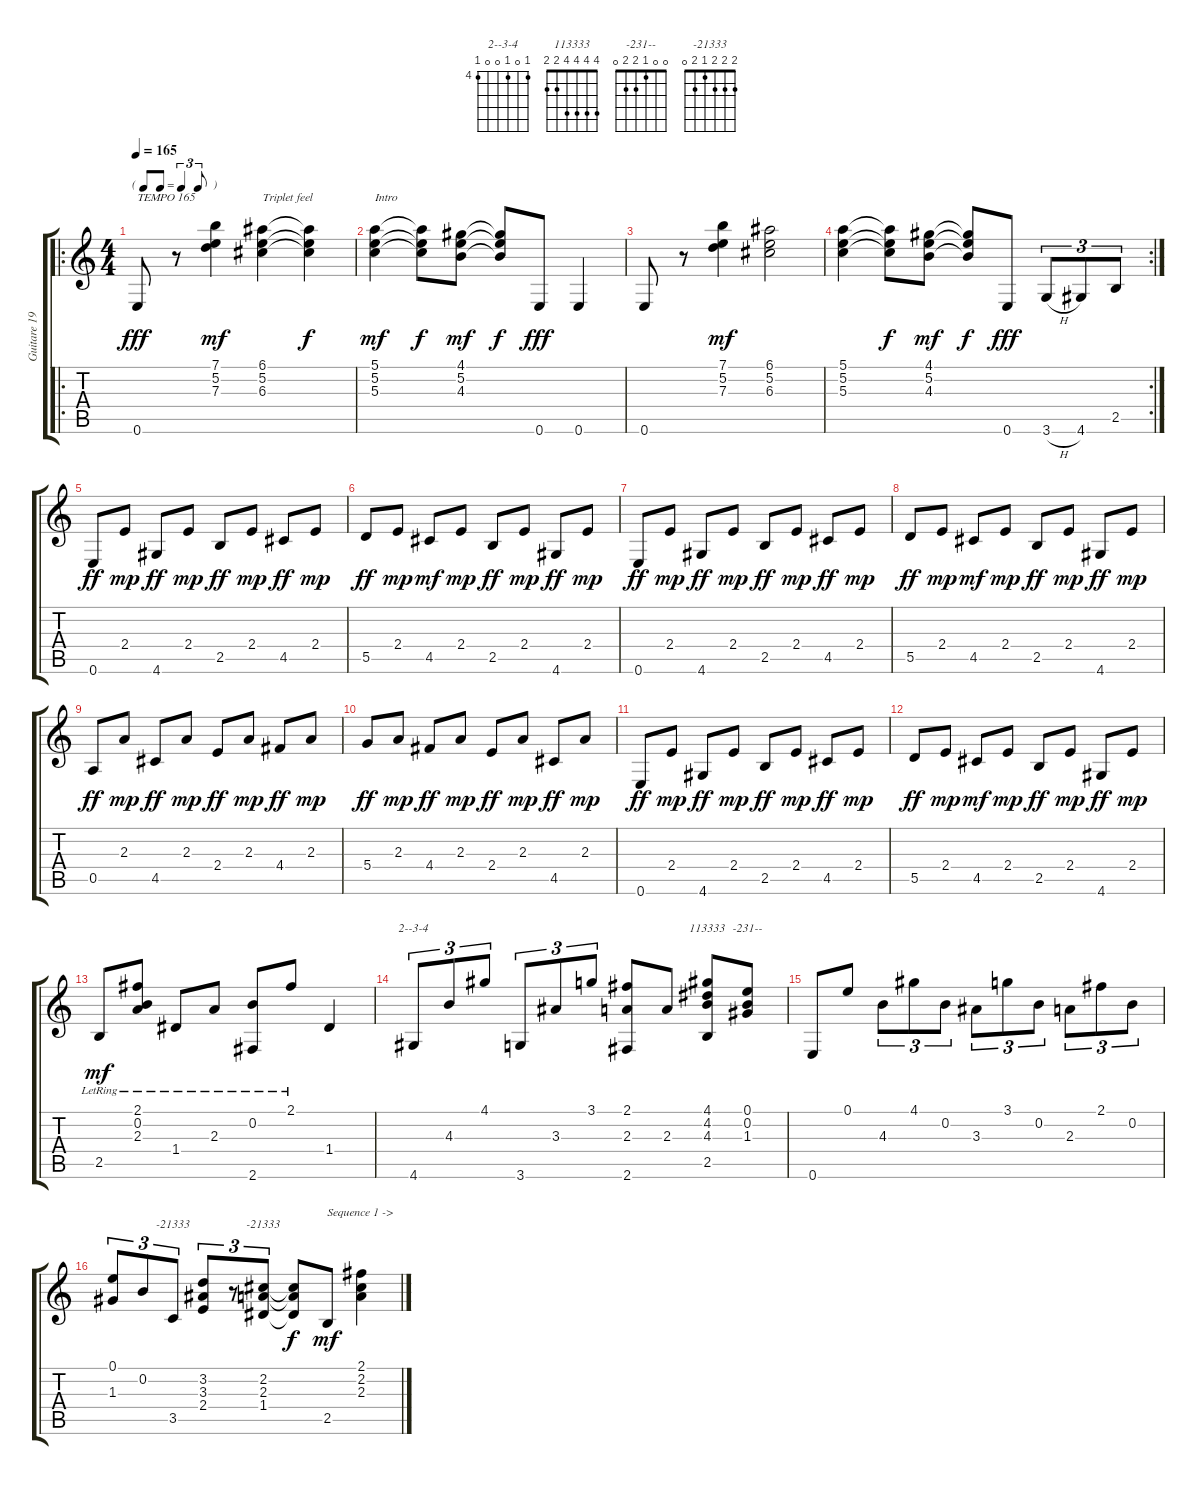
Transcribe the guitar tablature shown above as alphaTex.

\track ("Guitare 1976/2000" "Guitare 19") {instrument acousticguitarnylon}
\staff {score tabs}
\tuning (E4 B3 G3 D3 A2 E2) {hide}
\chord ("2--3-4" 4 0 4 0 0 4) {firstfret 4}
\chord ("113333" 4 4 4 4 2 2)
\chord ("-231--" 0 0 1 2 2 0)
\chord ("-21333" 3 3 3 2 3 0)
\chord ("-21333" 2 2 2 1 2 0)
\ro
\ts (4 4)
\tf triplet8th
\tempo 165
\clef g2
\ks c
0.6.8{txt "TEMPO 165" dy fff instrument acousticguitarnylon} r.8 (7.1 5.2 7.3).4{dy mf} (6.1 5.2 6.3).4{txt "Triplet feel"} (6.1{t} 5.2{t} 6.3{t}).4{dy f} |
(5.1 5.2 5.3).4{txt "Intro" dy mf} (5.1{t} 5.2{t} 5.3{t}).8{dy f} (4.1 5.2 4.3).8{dy mf} (4.1{t} 5.2{t} 4.3{t}).8{dy f} 0.6.8{dy fff} 0.6.4 |
0.6.8 r.8 (7.1 5.2 7.3).4{dy mf} (6.1 5.2 6.3).2 |
\rc 2
(5.1 5.2 5.3).4 (5.1{t} 5.2{t} 5.3{t}).8{dy f} (4.1 5.2 4.3).8{dy mf} (4.1{t} 5.2{t} 4.3{t}).8{dy f} 0.6.8{dy fff} 3.6{h}.8{tu (3 2)} 4.6.8{tu (3 2)} 2.5.8{tu (3 2)} |
0.6.8{dy ff} 2.4.8{dy mp} 4.6.8{dy ff} 2.4.8{dy mp} 2.5.8{dy ff} 2.4.8{dy mp} 4.5.8{dy ff} 2.4.8{dy mp} |
5.5.8{dy ff} 2.4.8{dy mp} 4.5.8{dy mf} 2.4.8{dy mp} 2.5.8{dy ff} 2.4.8{dy mp} 4.6.8{dy ff} 2.4.8{dy mp} |
0.6.8{dy ff} 2.4.8{dy mp} 4.6.8{dy ff} 2.4.8{dy mp} 2.5.8{dy ff} 2.4.8{dy mp} 4.5.8{dy ff} 2.4.8{dy mp} |
5.5.8{dy ff} 2.4.8{dy mp} 4.5.8{dy mf} 2.4.8{dy mp} 2.5.8{dy ff} 2.4.8{dy mp} 4.6.8{dy ff} 2.4.8{dy mp} |
0.5.8{dy ff} 2.3.8{dy mp} 4.5.8{dy ff} 2.3.8{dy mp} 2.4.8{dy ff} 2.3.8{dy mp} 4.4.8{dy ff} 2.3.8{dy mp} |
5.4.8{dy ff} 2.3.8{dy mp} 4.4.8{dy ff} 2.3.8{dy mp} 2.4.8{dy ff} 2.3.8{dy mp} 4.5.8{dy ff} 2.3.8{dy mp} |
0.6.8{dy ff} 2.4.8{dy mp} 4.6.8{dy ff} 2.4.8{dy mp} 2.5.8{dy ff} 2.4.8{dy mp} 4.5.8{dy ff} 2.4.8{dy mp} |
5.5.8{dy ff} 2.4.8{dy mp} 4.5.8{dy mf} 2.4.8{dy mp} 2.5.8{dy ff} 2.4.8{dy mp} 4.6.8{dy ff} 2.4.8{dy mp} |
2.5{lr}.8{dy mf} (2.1{lr} 0.2{lr} 2.3{lr}).8 1.4{lr}.8 2.3{lr}.8 (0.2{lr} 2.6{lr}).8 2.1{lr}.8 1.4.4 |
4.6.8{tu (3 2) ch "2--3-4"} 4.3.8{tu (3 2)} 4.1.8{tu (3 2)} 3.6.8{tu (3 2)} 3.3.8{tu (3 2)} 3.1.8{tu (3 2)} (2.1 2.3 2.6).8 2.3.8 (4.1 4.2 4.3 2.5).8{ch "113333"} (0.1 0.2 1.3).8{ch "-231--"} |
0.6.8 0.1.8 4.3.8{tu (3 2)} 4.1.8{tu (3 2)} 0.2.8{tu (3 2)} 3.3.8{tu (3 2)} 3.1.8{tu (3 2)} 0.2.8{tu (3 2)} 2.3.8{tu (3 2)} 2.1.8{tu (3 2)} 0.2.8{tu (3 2)} |
(0.1 1.3).8{tu (3 2)} 0.2.8{tu (3 2)} 3.5.8{tu (3 2) ch "-21333"} (3.2 3.3 2.4).8{tu (3 2)} r.8{tu (3 2)} (2.2 2.3 1.4).8{tu (3 2) ch "-21333"} (2.2{t} 2.3{t} 1.4{t}).8{dy f} 2.5.8{txt "Sequence 1 ->" dy mf} (2.1 2.2 2.3).4
